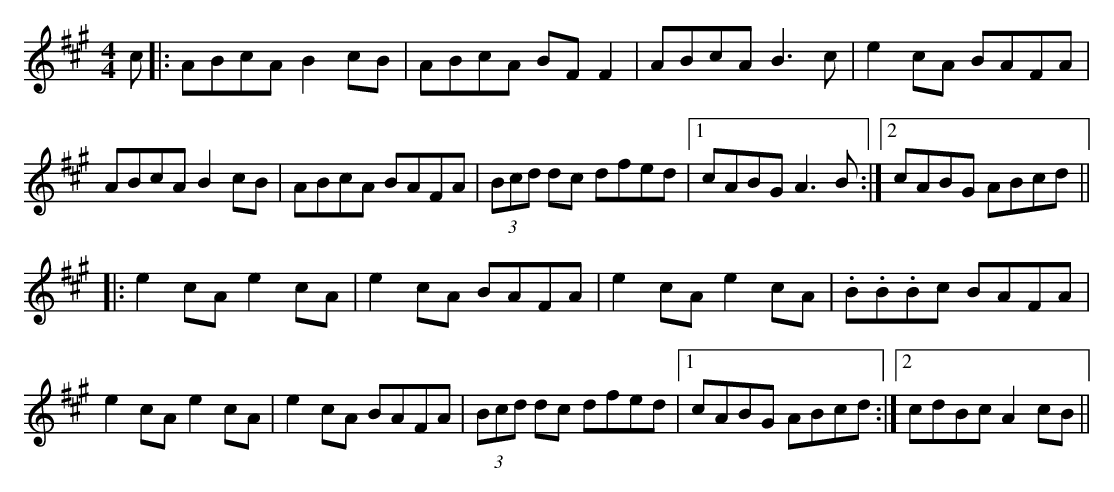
X:1
M:4/4
K:A
c|:ABcA B2cB|ABcA BF F2|ABcA B3c|e2 cA BAFA|
ABcA B2cB|ABcA BAFA|(3Bcd dc dfed|1 cABG A3B:|2 cABG ABcd||
|:e2 cA e2 cA|e2 cA BAFA|e2 cA e2 cA|.B.B.Bc BAFA|
e2 cA e2 cA|e2 cA BAFA|(3Bcd dc dfed|1 cABG ABcd:|2 cdBc A2cB||
